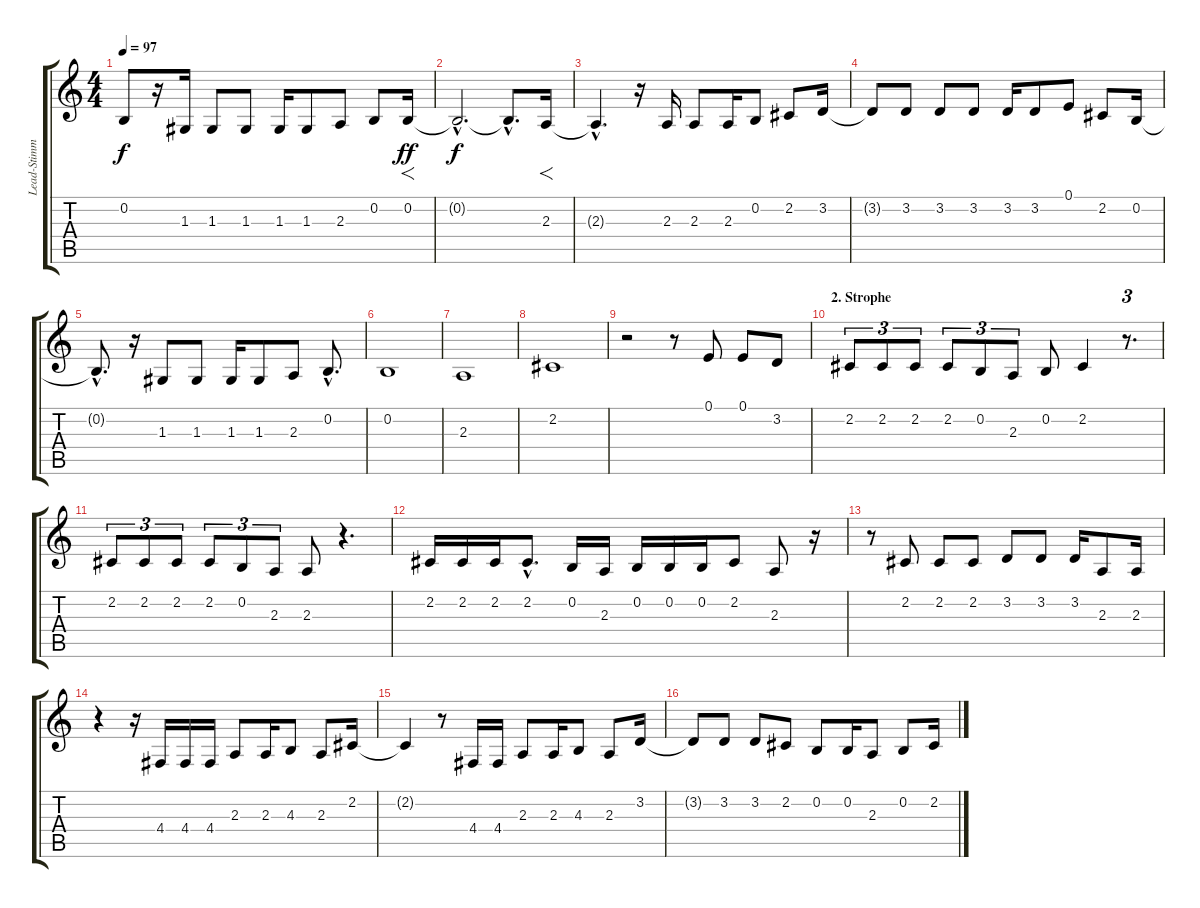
\track ("Lead-Stimme" "Lead-Stimm") {instrument englishhorn}
\staff {score tabs}
\tuning (E4 B3 G3 D3 A2 E2) {hide}
\ts (4 4)
\tempo 97
\clef g2
\ks c
0.2{t}.8{dy f} r.16 1.3.16 1.3.8 1.3.8 1.3.16 1.3.8 2.3.8 0.2.8 0.2.16{f dy ff} |
0.2{hac t}.2{d dy f} 0.2{hac t}.8{d} 2.3.16{f} |
2.3{hac t}.4{d} r.16 2.3.16 2.3.8 2.3.16 0.2.8 2.2.8 3.2.16 |
3.2{t}.8 3.2.8 3.2.8 3.2.8 3.2.16 3.2.8 0.1.8 2.2.8 0.2.16 |
0.2{hac t}.8{d} r.16 1.3.8 1.3.8 1.3.16 1.3.8 2.3.8 0.2{hac}.8{d} |
0.2.1 |
2.3.1 |
2.2.1 |
r.2 r.8 0.1.8 0.1.8 3.2.8 |
\section ("" "2. Strophe")
2.2.8{tu (3 2)} 2.2.8{tu (3 2)} 2.2.8{tu (3 2)} 2.2.8{tu (3 2)} 0.2.8{tu (3 2)} 2.3.8{tu (3 2)} 0.2.8 2.2.4 r.8{d tu (3 2)} |
2.2.8{tu (3 2)} 2.2.8{tu (3 2)} 2.2.8{tu (3 2)} 2.2.8{tu (3 2)} 0.2.8{tu (3 2)} 2.3.8{tu (3 2)} 2.3.8 r.4{d} |
2.2.16 2.2.16 2.2.16 2.2{hac}.8{d} 0.2.16 2.3.16 0.2.16 0.2.16 0.2.16 2.2.8 2.3.8 r.16 |
r.8 2.2.8 2.2.8 2.2.8 3.2.8 3.2.8 3.2.16 2.3.8 2.3.16 |
r.4 r.16 4.4.16 4.4.16 4.4.16 2.3.8 2.3.16 4.3.8 2.3.8 2.2.16 |
2.2{t}.4 r.8 4.4.16 4.4.16 2.3.8 2.3.16 4.3.8 2.3.8 3.2.16 |
3.2{t}.8 3.2.8 3.2.8 2.2.8 0.2.8 0.2.16 2.3.8 0.2.8 2.2.16
